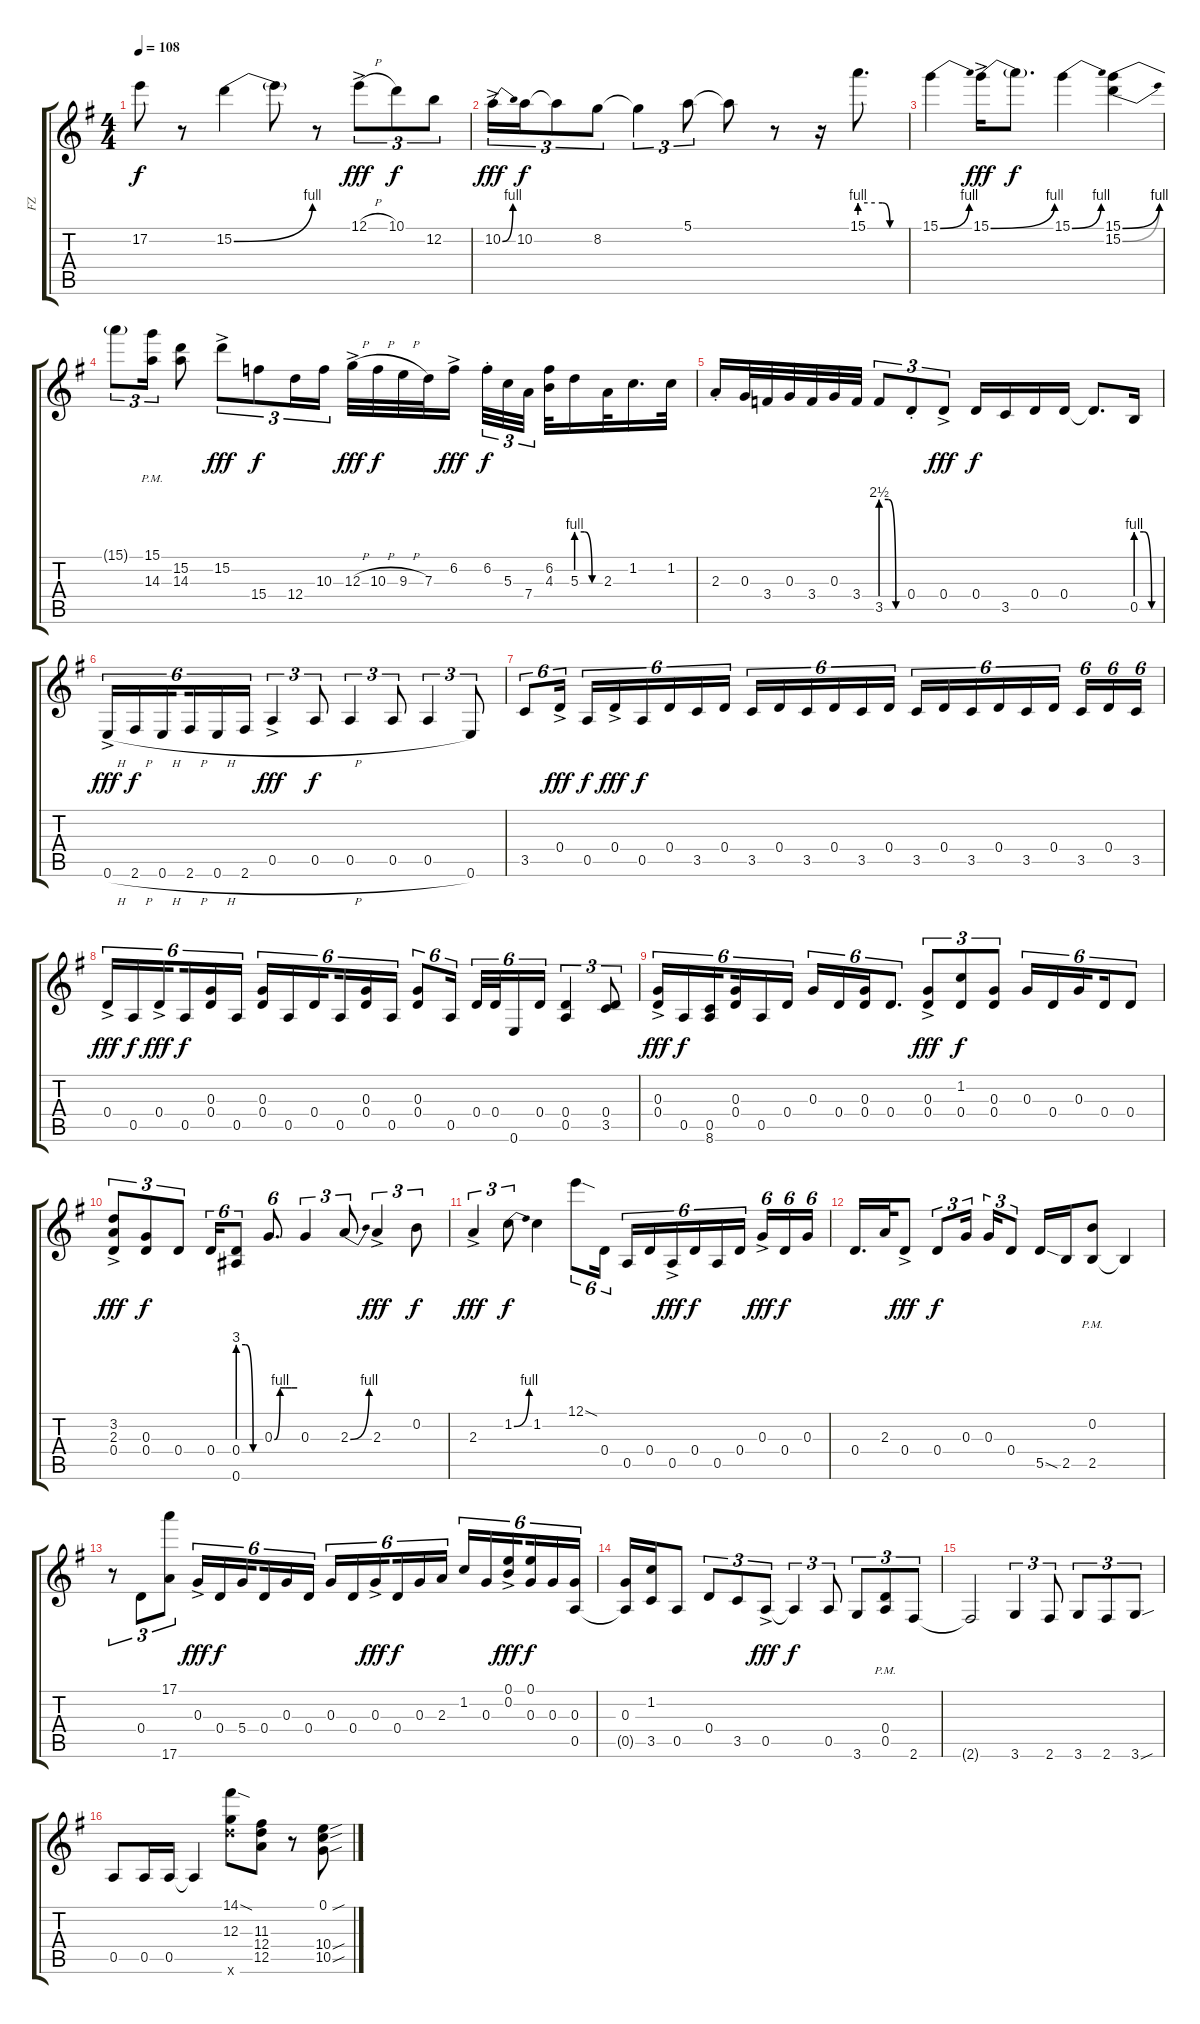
\track ("FZ" "FZ") {instrument electricguitarjazz}
\staff {score tabs}
\tuning (E4 B3 G3 D3 A2 E2) {hide}
\ts (4 4)
\tempo 108
\clef g2
\ks g
17.2{t}.8{dy f} r.8 15.2{be (bend 0 0 60 4)}.4 15.2{t}.8 r.8 12.1{h ac}.8{tu (3 2) dy fff} 10.1.8{tu (3 2) dy f} 12.2.8{tu (3 2)} |
10.2{be (bend 0 0 60 4) ac}.16{tu (3 2) dy fff} 10.2.16{tu (3 2) dy f} 10.2{t}.8{tu (3 2)} 8.2.8{tu (3 2)} 8.2{t}.4{tu (3 2)} 5.1.8{tu (3 2)} 5.1{t}.8 r.8 r.16 15.1{be (custom 0 4 20 4 30 4 40 0 60 0)}.8{d} |
15.1{be (bend 0 0 60 4)}.4 15.1{be (bend 0 0 60 4) ac}.16{dy fff} 15.1{t}.8{d dy f} 15.1{be (bend 0 0 60 4)}.4 (15.1{be (bend 0 0 60 4)} 15.2{be (bend 0 0 60 4)}).4 |
15.1{t}.8{tu (3 2)} (15.1{pm} 14.3).16{tu (3 2)} (15.2 14.3).8 15.2{ac}.8{tu (3 2) dy fff} 15.4.8{tu (3 2) dy f} 12.4.16{tu (3 2)} 10.3.16{tu (3 2)} 12.3{h ac}.32{dy fff} 10.3{h}.32{dy f} 9.3{h}.32 7.3.32 6.2{ac}.16{dy fff beam splitsecondary} 6.2{st}.32{tu (3 2) dy f} 5.3.32{tu (3 2)} 7.4.32{tu (3 2)} (6.2 4.3).32 5.3{be (custom 0 4 20 4 40 0 60 0)}.16 2.3.32 1.2.16{d} 1.2.32 |
2.3{st}.16 0.3.32 3.4.32 0.3.32 3.4.32 0.3.32 3.4.32 3.5{be (custom 0 10 20 10 40 0 60 0)}.8{tu (3 2)} 0.4{st}.8{tu (3 2)} 0.4{ac}.8{tu (3 2) dy fff} 0.4.16{dy f} 3.5.16 0.4.16 0.4.16 0.4{t}.8{d} 0.5{be (custom 0 4 20 4 40 0 60 0)}.16 |
0.6{h ac}.16{tu (6 4) dy fff} 2.6{h}.16{tu (6 4) dy f} 0.6{h}.16{tu (6 4) beam splitsecondary} 2.6{h}.16{tu (6 4)} 0.6{h}.16{tu (6 4)} 2.6{h}.16{tu (6 4)} 0.5{ac}.4{tu (3 2) dy fff} 0.5.8{tu (3 2) dy f} 0.5.4{tu (3 2)} 0.5.8{tu (3 2)} 0.5.4{tu (3 2)} 0.6.8{tu (3 2)} |
3.5.8{tu (6 4)} 0.4{ac}.16{tu (6 4) dy fff beam splitsecondary} 0.5.16{tu (6 4) dy f} 0.4{ac}.16{tu (6 4) dy fff} 0.5.16{tu (6 4) dy f} 0.4.16{tu (6 4)} 3.5.16{tu (6 4)} 0.4.16{tu (6 4) beam splitsecondary} 3.5.16{tu (6 4)} 0.4.16{tu (6 4)} 3.5.16{tu (6 4)} 0.4.16{tu (6 4)} 3.5.16{tu (6 4)} 0.4.16{tu (6 4) beam splitsecondary} 3.5.16{tu (6 4)} 0.4.16{tu (6 4)} 3.5.16{tu (6 4)} 0.4.16{tu (6 4)} 3.5.16{tu (6 4)} 0.4.16{tu (6 4) beam splitsecondary} 3.5.16{tu (6 4)} 0.4.16{tu (6 4)} 3.5.16{tu (6 4)} |
0.4{ac}.16{tu (6 4) dy fff} 0.5.16{tu (6 4) dy f} 0.4{ac}.16{tu (6 4) dy fff beam splitsecondary} 0.5.16{tu (6 4) dy f} (0.3 0.4).16{tu (6 4)} 0.5.16{tu (6 4)} (0.3 0.4).16{tu (6 4)} 0.5.16{tu (6 4)} 0.4.16{tu (6 4) beam splitsecondary} 0.5.16{tu (6 4)} (0.3 0.4).16{tu (6 4)} 0.5.16{tu (6 4)} (0.3 0.4).8{tu (6 4)} 0.5.16{tu (6 4) beam splitsecondary} 0.4.32{tu (6 4)} 0.4.32{tu (6 4)} 0.6.16{tu (6 4)} 0.4.16{tu (6 4)} (0.4 0.5).4{tu (3 2)} (0.4 3.5).8{tu (3 2)} |
(0.3 0.4{ac}).16{tu (6 4) dy fff} 0.5.16{tu (6 4) dy f} (0.5 8.6).16{tu (6 4) beam splitsecondary} (0.3 0.4).16{tu (6 4)} 0.5.16{tu (6 4)} 0.4.16{tu (6 4)} 0.3.16{tu (6 4)} 0.4.16{tu (6 4)} (0.3 0.4).16{tu (6 4)} 0.4.8{d tu (6 4)} (0.3 0.4{ac}).8{tu (3 2) dy fff} (1.2 0.4).8{tu (3 2) dy f} (0.3 0.4).8{tu (3 2)} 0.3.16{tu (6 4)} 0.4.16{tu (6 4)} 0.3.16{tu (6 4) beam splitsecondary} 0.4.16{tu (6 4)} 0.4.8{tu (6 4)} |
(3.2 2.3 0.4{ac}).8{tu (3 2) dy fff} (0.3 0.4).8{tu (3 2) dy f} 0.4.8{tu (3 2)} 0.4.16{tu (6 4)} (0.4 0.6{be (custom 0 12 20 12 40 0 60 0)}).8{tu (6 4)} 0.3{be (custom 0 0 15 4 30 4 45 4 60 4)}.8{d tu (6 4)} 0.3.4{tu (3 2)} 2.3{be (bend 0 0 60 4)}.8{tu (3 2)} 2.3{ac}.4{tu (3 2) dy fff} 0.2.8{tu (3 2) dy f} |
2.3{ac}.4{tu (3 2) dy fff} 1.2{be (bend 0 0 60 4)}.8{tu (3 2) dy f} 1.2.4 12.1{sod}.8{tu (6 4)} 0.4.16{tu (6 4) beam splitsecondary} 0.5.16{tu (6 4)} 0.4.16{tu (6 4)} 0.5{ac}.16{tu (6 4) dy fff} 0.4.16{tu (6 4) dy f} 0.5.16{tu (6 4)} 0.4.16{tu (6 4) beam splitsecondary} 0.3{ac}.16{tu (6 4) dy fff} 0.4.16{tu (6 4) dy f} 0.3.16{tu (6 4)} |
0.4.16{d} 2.3.32 0.4{ac}.8{dy fff} 0.4.8{tu (3 2) dy f} 0.3.16{tu (3 2) beam splitsecondary} 0.3.16{tu (3 2)} 0.4.8{tu (3 2)} 5.5{sod}.16 2.5.16 (0.2{pm} 2.5).8 2.5{t}.4 |
r.8{tu (3 2)} 0.4.8{tu (3 2)} (17.1 17.6).8{tu (3 2)} 0.3{ac}.16{tu (6 4) dy fff} 0.4.16{tu (6 4) dy f} 5.4.16{tu (6 4) beam splitsecondary} 0.4.16{tu (6 4)} 0.3.16{tu (6 4)} 0.4.16{tu (6 4)} 0.3.16{tu (6 4)} 0.4.16{tu (6 4)} 0.3{ac}.16{tu (6 4) dy fff beam splitsecondary} 0.4.16{tu (6 4) dy f} 0.3.16{tu (6 4)} 2.3.16{tu (6 4)} 1.2.16{tu (6 4)} 0.3.16{tu (6 4)} (0.1 0.2{ac}).16{tu (6 4) dy fff beam splitsecondary} (0.1 0.3).16{tu (6 4) dy f} 0.3.16{tu (6 4)} (0.3 0.5).16{tu (6 4)} |
(0.3 0.5{t}).16 (1.2 3.5).16 0.5.8 0.4.8{tu (3 2)} 3.5.8{tu (3 2)} 0.5{ac}.8{tu (3 2) dy fff} 0.5{t}.4{tu (3 2) dy f} 0.5.8{tu (3 2)} 3.6.8{tu (3 2)} (0.4 0.5{pm}).8{tu (3 2)} 2.6.8{tu (3 2)} |
2.6{t}.2 3.6.4{tu (3 2)} 2.6.8{tu (3 2)} 3.6.8{tu (3 2)} 2.6.8{tu (3 2)} 3.6{sou}.8{tu (3 2)} |
0.5.8 0.5.16 0.5.16 0.5{t}.4 (14.1{sod} 12.3 22.6{x}).8 (11.3 12.4 12.5).8 r.8 (0.1{sou} 10.4{sou} 10.5{sou}).8
